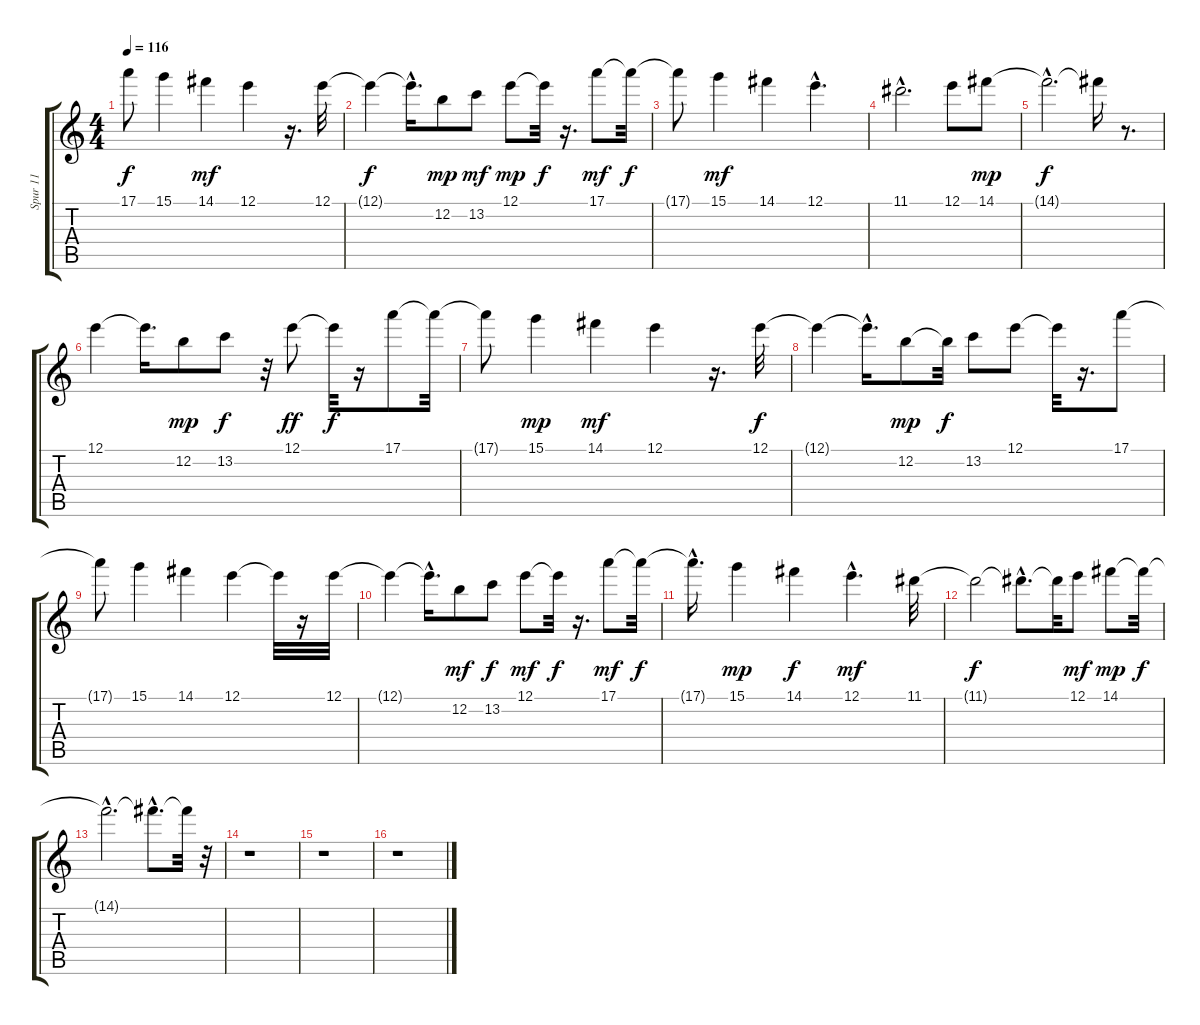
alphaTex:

\track ("Spur 11" "Spur 11") {instrument overdrivenguitar}
\staff {score tabs}
\tuning (E4 B3 G3 D3 A2 E2) {hide}
\ts (4 4)
\tempo 116
\clef g2
\ks c
17.1{t}.8{dy f} 15.1.4 14.1.4{dy mf} 12.1.4 r.16{d} 12.1.32 |
12.1{t}.4{dy f} 12.1{hac t}.16{d} 12.2.8{dy mp} 13.2.8{dy mf} 12.1.8{dy mp} 12.1{t}.32{dy f} r.16{d} 17.1.8{dy mf} 17.1{t}.32{dy f} |
17.1{t}.8 15.1.4{dy mf} 14.1.4 12.1{hac}.4{d} |
11.1{hac}.2{d} 12.1.8 14.1.8{dy mp} |
14.1{hac t}.2{d dy f} 14.1{t}.16 r.8{d} |
12.1.4 12.1{t}.16{d} 12.2.8{dy mp} 13.2.8{dy f} r.32 12.1.8{dy ff} 12.1{t}.32{dy f} r.16 17.1.8 17.1{t}.32 |
17.1{t}.8 15.1.4{dy mp} 14.1.4{dy mf} 12.1.4 r.16{d} 12.1.32{dy f} |
12.1{t}.4 12.1{hac t}.16{d} 12.2.8{dy mp} 12.2{t}.32{dy f} 13.2.8 12.1.8 12.1{t}.32 r.16{d} 17.1.8 |
17.1{t}.8 15.1.4 14.1.4 12.1.4 12.1{t}.32 r.16 12.1.32 |
12.1{t}.4 12.1{hac t}.16{d} 12.2.8{dy mf} 13.2.8{dy f} 12.1.8{dy mf} 12.1{t}.32{dy f} r.16{d} 17.1.8{dy mf} 17.1{t}.32{dy f} |
17.1{hac t}.16{d} 15.1.4{dy mp} 14.1.4{dy f} 12.1{hac}.4{d dy mf} 11.1.32 |
11.1{t}.2{dy f} 11.1{hac t}.8{d} 11.1{t}.32 12.1.8{dy mf} 14.1.8{dy mp} 14.1{t}.32{dy f} |
14.1{hac t}.2{d} 14.1{hac t}.8{d} 14.1{t}.32 r.32 |
r.1 |
r.1 |
r.1
